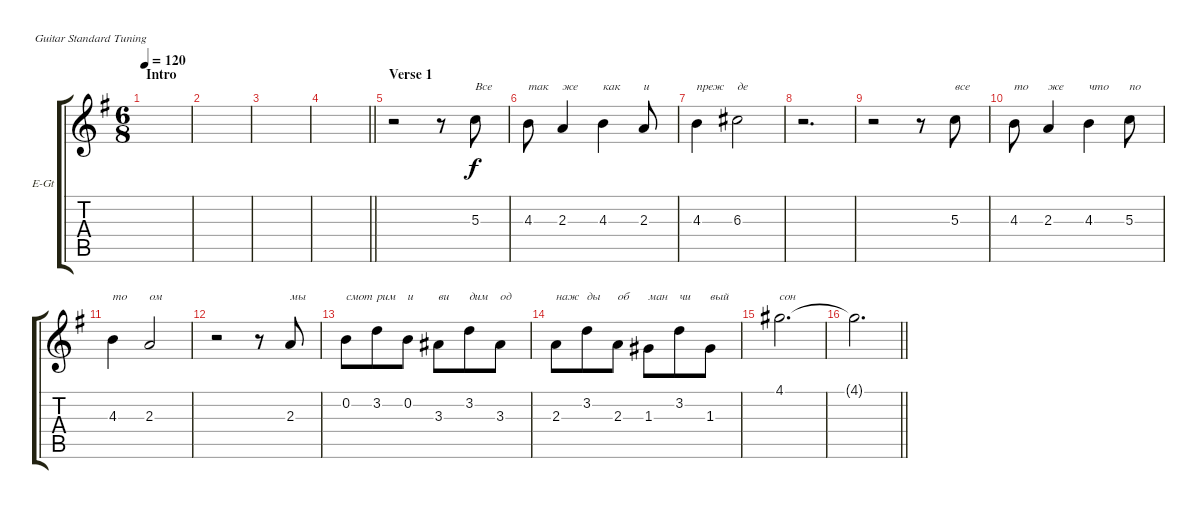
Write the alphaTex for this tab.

\bracketExtendMode groupsimilarinstruments
\firstSystemTrackNameOrientation horizontal
\otherSystemsTrackNameOrientation horizontal
\track ("voice 1 (Artur Potemkin)" "E-Gt") {instrument electricguitarclean}
\staff {score tabs}
\tuning (E4 B3 G3 D3 A2 E2)
\ts (6 8)
\beaming (8 2 2 2 2)
\section ("" "Intro")
\tempo 120
\clef g2
\scale
0.513944
\ks eminor
|
\scale
0.243028 |
\scale
0.243028 |
\scale
0.333333
\barLineRight lightlight
|
\beaming (8 3 3)
\section ("" "Verse 1")
\scale
0.333333 r.2 r.8 5.3.8{txt "Все"} |
\scale
0.333333 4.3.8{txt "так"} 2.3.4{txt "же"} 4.3.4{txt "как"} 2.3.8{txt "и"} |
\scale
0.333333 4.3.4{txt "преж"} 6.3.2{txt "де"} |
\scale
0.333333 r.2{d} |
\scale
0.333333 r.2 r.8 5.3.8{txt "все"} |
\scale
0.333333 4.3.8{txt "то"} 2.3.4{txt "же"} 4.3.4{txt "что"} 5.3.8{txt "по"} |
\scale
0.333333 4.3.4{txt "то"} 2.3.2{txt "ом"} |
\scale
0.333333 r.2 r.8 2.3.8{txt "мы"} |
\scale
0.333333 0.2.8{txt "смот"} 3.2.8{txt "рим"} 0.2.8{txt "и"} 3.3.8{txt "ви"} 3.2.8{txt "дим"} 3.3.8{txt "од"} |
\scale
0.333333 2.3.8{txt "наж"} 3.2.8{txt "ды"} 2.3.8{txt "об"} 1.3.8{txt "ман"} 3.2.8{txt "чи"} 1.3.8{txt "вый"} |
\scale
0.333333 4.1.2{d txt "сон"} |
\scale
0.333333
\barLineRight lightlight
4.1{t}.2{d}
